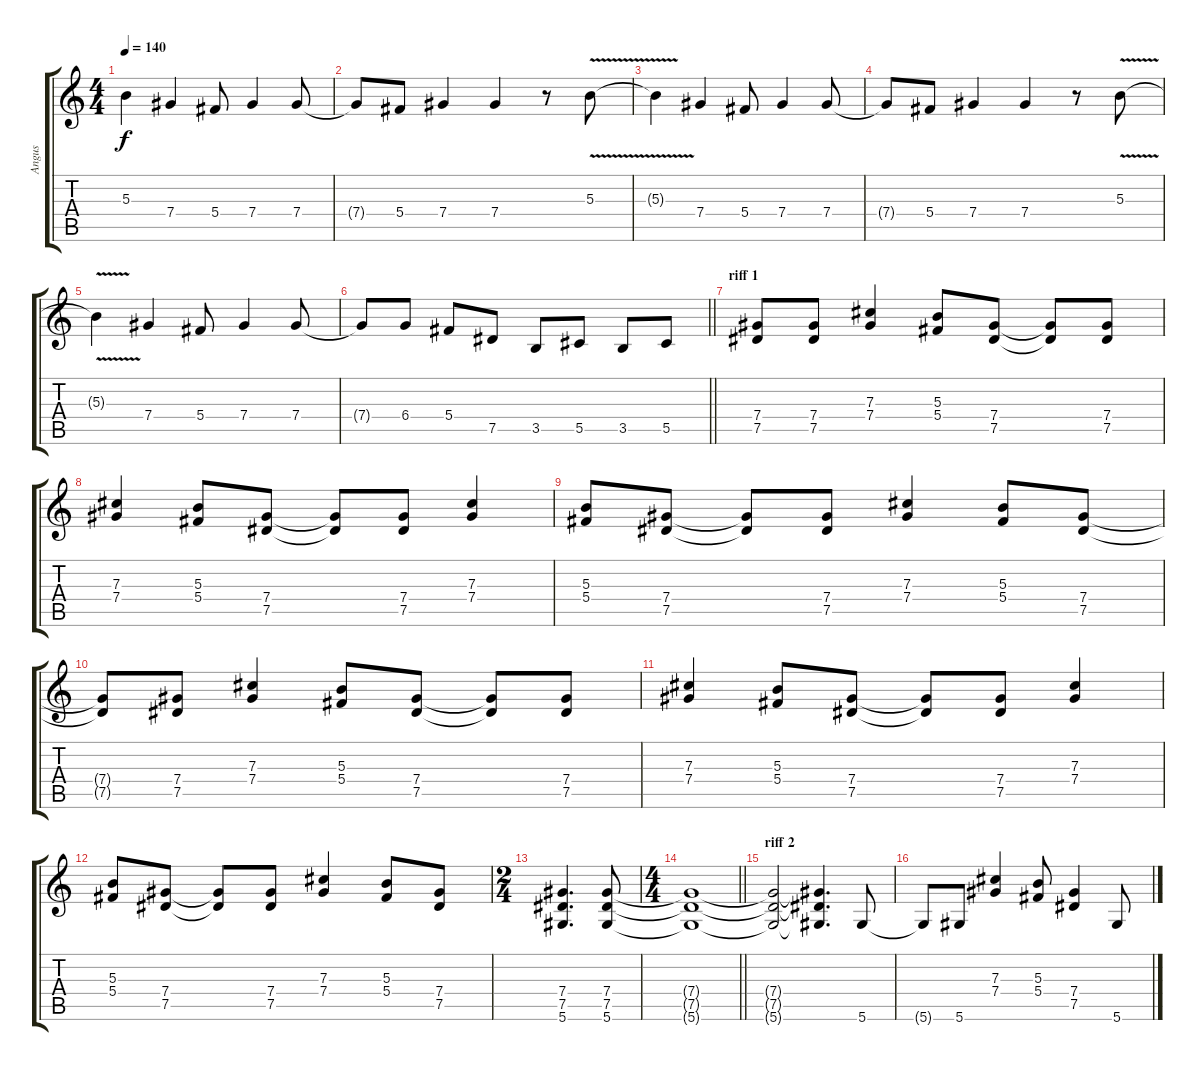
\track ("Angus" "Angus") {instrument overdrivenguitar}
\staff {score tabs}
\tuning (Eb4 Bb3 Gb3 Db3 Ab2 Eb2) {hide}
\ts (4 4)
\tempo 140
\clef g2
\ks c
5.3{t}.4{dy f} 7.4.4 5.4.8 7.4.4 7.4.8 |
7.4{t}.8 5.4.8 7.4.4 7.4.4 r.8 5.3{v}.8 |
5.3{t}.4 7.4.4 5.4.8 7.4.4 7.4.8 |
7.4{t}.8 5.4.8 7.4.4 7.4.4 r.8 5.3{v}.8 |
5.3{t}.4 7.4.4 5.4.8 7.4.4 7.4.8 |
\barLineRight lightlight
7.4{t}.8 6.4.8 5.4.8 7.5.8 3.5.8 5.5.8 3.5.8 5.5.8 |
\section ("" "riff 1")
(7.4 7.5).8 (7.4 7.5).8 (7.3 7.4).4 (5.3 5.4).8 (7.4 7.5).8 (7.4{t} 7.5{t}).8 (7.4 7.5).8 |
(7.3 7.4).4 (5.3 5.4).8 (7.4 7.5).8 (7.4{t} 7.5{t}).8 (7.4 7.5).8 (7.3 7.4).4 |
(5.3 5.4).8 (7.4 7.5).8 (7.4{t} 7.5{t}).8 (7.4 7.5).8 (7.3 7.4).4 (5.3 5.4).8 (7.4 7.5).8 |
(7.4{t} 7.5{t}).8 (7.4 7.5).8 (7.3 7.4).4 (5.3 5.4).8 (7.4 7.5).8 (7.4{t} 7.5{t}).8 (7.4 7.5).8 |
(7.3 7.4).4 (5.3 5.4).8 (7.4 7.5).8 (7.4{t} 7.5{t}).8 (7.4 7.5).8 (7.3 7.4).4 |
(5.3 5.4).8 (7.4 7.5).8 (7.4{t} 7.5{t}).8 (7.4 7.5).8 (7.3 7.4).4 (5.3 5.4).8 (7.4 7.5).8 |
\ts (2 4)
(7.4 7.5 5.6).4{d} (7.4 7.5 5.6).8 |
\ts (4 4)
\barLineRight lightlight
(7.4{t} 7.5{t} 5.6{t}).1 |
\section ("" "riff 2")
(7.4{t} 7.5{t} 5.6{t}).2 (7.4{t} 7.5{t} 5.6{t}).4{d} 5.6.8 |
5.6{t}.8 5.6.8 (7.3 7.4).4 (5.3 5.4).8 (7.4 7.5).4 5.6.8
